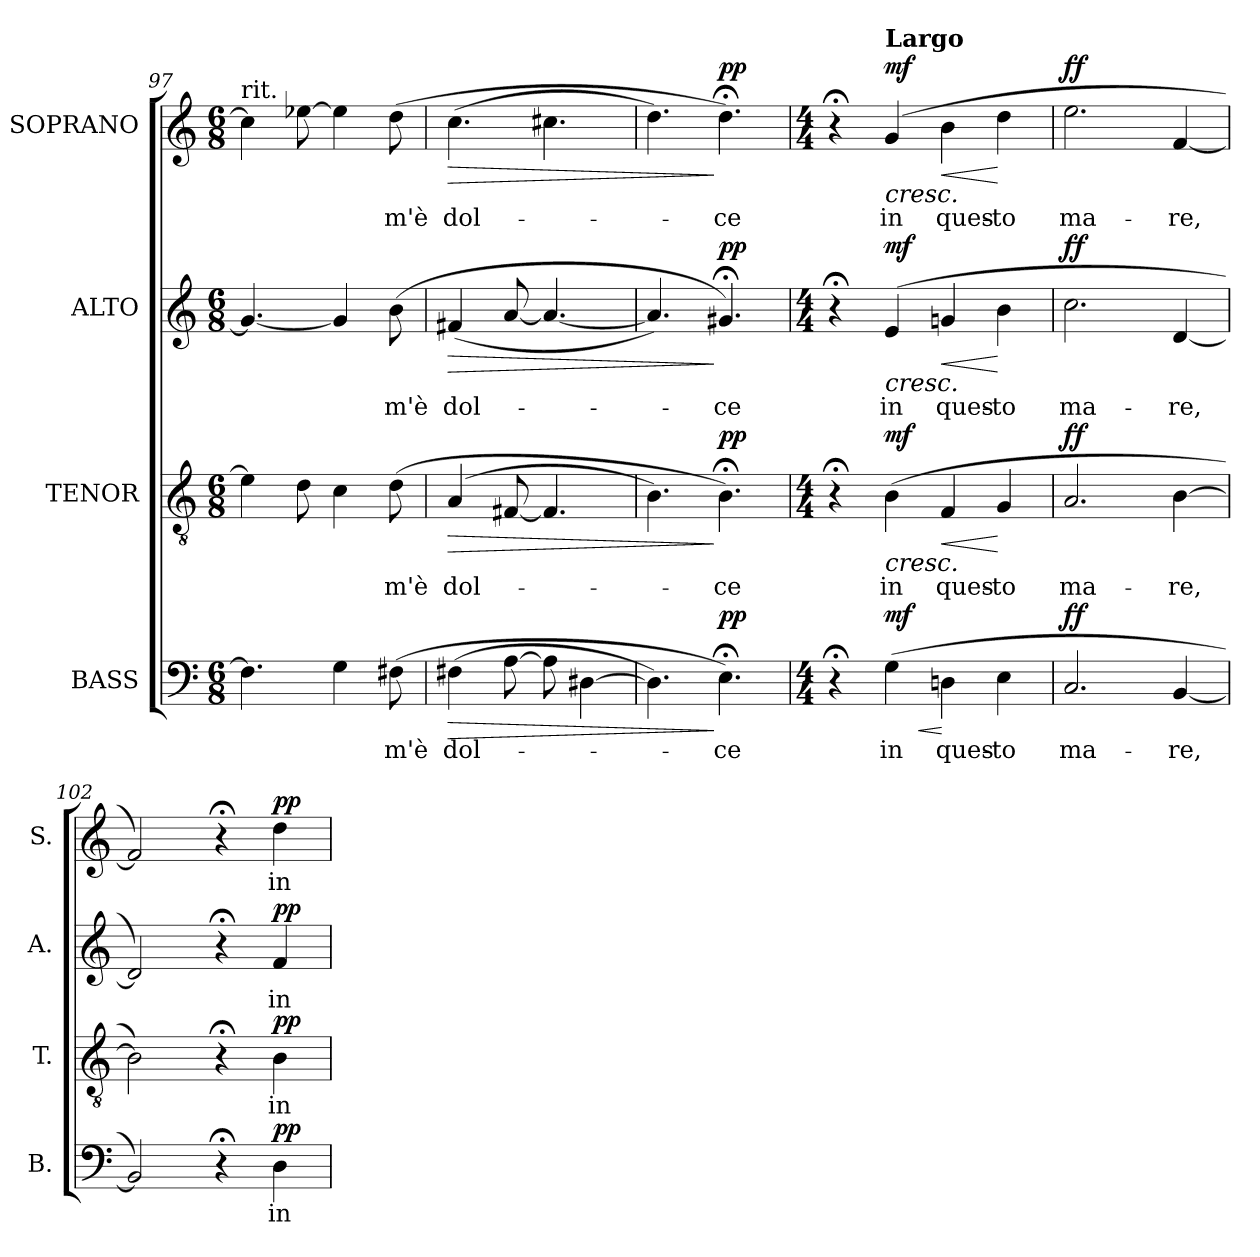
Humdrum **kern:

**kern	**text	**dynam	**kern	**text	**dynam	**kern	**text	**dynam	**kern	**text	**dynam
*part4	*part4	*part4	*part3	*part3	*part3	*part2	*part2	*part2	*part1	*part1	*part1
*staff4	*staff4	*staff4	*staff3	*staff3	*staff3	*staff2	*staff2	*staff2	*staff1	*staff1	*staff1
*I"BASS	*	*	*I"TENOR	*	*	*I"ALTO	*	*	*I"SOPRANO	*	*
*I'B.	*	*	*I'T.	*	*	*I'A.	*	*	*I'S.	*	*
*clefF4	*	*	*clefGv2	*	*	*clefG2	*	*	*clefG2	*	*
*	*	*	*ITrd7c12	*	*	*	*	*	*	*	*
*k[]	*	*	*k[]	*	*	*k[]	*	*	*k[]	*	*
*C:	*	*	*C:	*	*	*C:	*	*	*C:	*	*
*M6/8	*	*	*M6/8	*	*	*M6/8	*	*	*M6/8	*	*
=97	=97	=97	=97	=97	=97	=97	=97	=97	=97	=97	=97
!	!	!	!	!	!	!	!	!	!LO:TX:t=rit.	!	!
4.F#i\]	.	.	4E-i\]	.	.	4.g#i/_<	.	.	4cci\]	.	.
.	.	.	8Di\	.	.	.	.	.	[>8ee-Xi\	.	.
4Gi\	.	.	4Ci\	.	.	4g#i/]	.	.	4ee-i\]	.	.
!	!LO:LY:b:color=#000000	!	!	!	!	!	!	!	!	!	!
!	!	!	!	!LO:LY:b:color=#000000	!	!	!	!	!	!	!
!	!	!	!	!	!	!	!LO:LY:b:color=#000000	!	!	!	!
!	!	!	!	!	!	!	!	!	!	!LO:LY:b:color=#000000	!
(8F#Xi\	m'è	.	(8Di\	m'è	.	(8bi\	m'è	.	(8ddi\	m'è	.
!!LO:LB:g=z
=98	=98	=98	=98	=98	=98	=98	=98	=98	=98	=98	=98
!	!LO:LY:b:color=#000000	!LO:HP:b	!	!	!	!	!	!	!	!	!
!	!	!	!	!LO:LY:b:color=#000000	!LO:HP:b	!	!	!	!	!	!
!	!	!	!	!	!	!	!LO:LY:b:color=#000000	!LO:HP:b	!	!	!
!	!	!	!	!	!	!	!	!	!	!LO:LY:b:color=#000000	!LO:HP:b
(4F#Xi\	dol-	>	(4AAi/	dol-	>	(4f#Xi/	dol-	>	(4.cci\	dol-	>
[>8Ai\	.	.	[<8FF#Xi/	.	.	[<8ai/	.	.	.	.	.
8Ai\]	.	.	4.FF#i/]	.	.	4.ai/_<	.	.	4.cc#Xi\	.	.
[>4D#Xi\	.	.	.	.	.	.	.	.	.	.	.
=99	=99	=99	=99	=99	=99	=99	=99	=99	=99	=99	=99
4.D#i\])	.	.	4.BBi\)	.	.	4.ai/])	.	.	4.ddi\)	.	.
!	!LO:LY:b:color=#000000	!	!	!	!	!	!	!	!	!	!
!	!	!	!	!LO:LY:b:color=#000000	!	!	!	!	!	!	!
!	!	!	!	!	!	!	!LO:LY:b:color=#000000	!	!	!	!
!	!	!	!	!	!	!	!	!	!	!LO:LY:b:color=#000000	!
4.E;i\)	-ce	] pp	4.BB;i\)	-ce	] pp	4.g#X;i/)	-ce	] pp	4.dd;i\)	-ce	] pp
=100	=100	=100	=100	=100	=100	=100	=100	=100	=100	=100	=100
*M4/4	*	*	*M4/4	*	*	*M4/4	*	*	*M4/4	*	*
4r;	.	.	4r;	.	.	4r;	.	.	4r;	.	.
!	!LO:LY:b:color=#000000	!LO:HP:b	!	!	!	!	!	!	!	!	!
!	!	!	!	!LO:LY:b:color=#000000	!LO:HP:b	!	!	!	!	!	!
!	!	!	!	!	!	!	!LO:LY:b:color=#000000	!LO:HP:b	!	!	!
*	*	*	*	*	*	*	*	*	*MM50	*	*
!	!	!	!	!	!	!	!	!	!LO:TX:a:B:t=Largo	!	!
!	!	!	!	!	!	!	!	!	!	!LO:LY:b:color=#000000	!LO:HP:b
(4Gi\	in	< mf	(4BBi\	in	< mf	(4ei/	in	< mf	(4gi/	in	< mf
!	!LO:LY:b:color=#000000	!	!	!	!	!	!	!	!	!	!
!	!	!	!	!LO:LY:b:color=#000000	!LO:HP:b	!	!	!	!	!	!
!	!	!	!	!	!	!	!LO:LY:b:color=#000000	!LO:HP:b	!	!	!
!	!	!	!	!	!	!	!	!	!	!LO:LY:b:color=#000000	!LO:HP:b
4Dni\	ques-	[	4FFi/	ques-	<	4gni/	ques-	<	4bi\	ques-	<
!	!LO:LY:b:color=#000000	!	!	!	!	!	!	!	!	!	!
!	!	!	!	!LO:LY:b:color=#000000	!	!	!	!	!	!	!
!	!	!	!	!	!	!	!LO:LY:b:color=#000000	!	!	!	!
!	!	!	!	!	!	!	!	!	!	!LO:LY:b:color=#000000	!
4Ei\	-to	.	4GGi/	-to	[ [	4bi\	-to	[ [	4ddi\	-to	[ [
=101	=101	=101	=101	=101	=101	=101	=101	=101	=101	=101	=101
!	!LO:LY:b:color=#000000	!	!	!	!	!	!	!	!	!	!
!	!	!	!	!LO:LY:b:color=#000000	!	!	!	!	!	!	!
!	!	!	!	!	!	!	!LO:LY:b:color=#000000	!	!	!	!
!	!	!	!	!	!	!	!	!	!	!LO:LY:b:color=#000000	!
2.Ci/	ma-	ff	2.AAi/	ma-	ff	2.cci\	ma-	ff	2.eei\	ma-	ff
!	!LO:LY:b:color=#000000	!	!	!	!	!	!	!	!	!	!
!	!	!	!	!LO:LY:b:color=#000000	!	!	!	!	!	!	!
!	!	!	!	!	!	!	!LO:LY:b:color=#000000	!	!	!	!
!	!	!	!	!	!	!	!	!	!	!LO:LY:b:color=#000000	!
[<4BBi/	-re,	.	[>4BBi\	-re,	.	[<4di/	-re,	.	[<4fi/	-re,	.
=102	=102	=102	=102	=102	=102	=102	=102	=102	=102	=102	=102
2BBi/])	.	.	2BBi\])	.	.	2di/])	.	.	2fi/])	.	.
4r;	.	.	4r;	.	.	4r;	.	.	4r;	.	.
!	!LO:LY:b:color=#000000	!	!	!	!	!	!	!	!	!	!
!	!	!	!	!LO:LY:b:color=#000000	!	!	!	!	!	!	!
!	!	!	!	!	!	!	!LO:LY:b:color=#000000	!	!	!	!
!	!	!	!	!	!	!	!	!	!	!LO:LY:b:color=#000000	!
4Di\	in	pp	4BBi\	in	pp	4fi/	in	pp	4ddi\	in	pp
=	=	=	=	=	=	=	=	=	=	=	=
*-	*-	*-	*-	*-	*-	*-	*-	*-	*-	*-	*-
